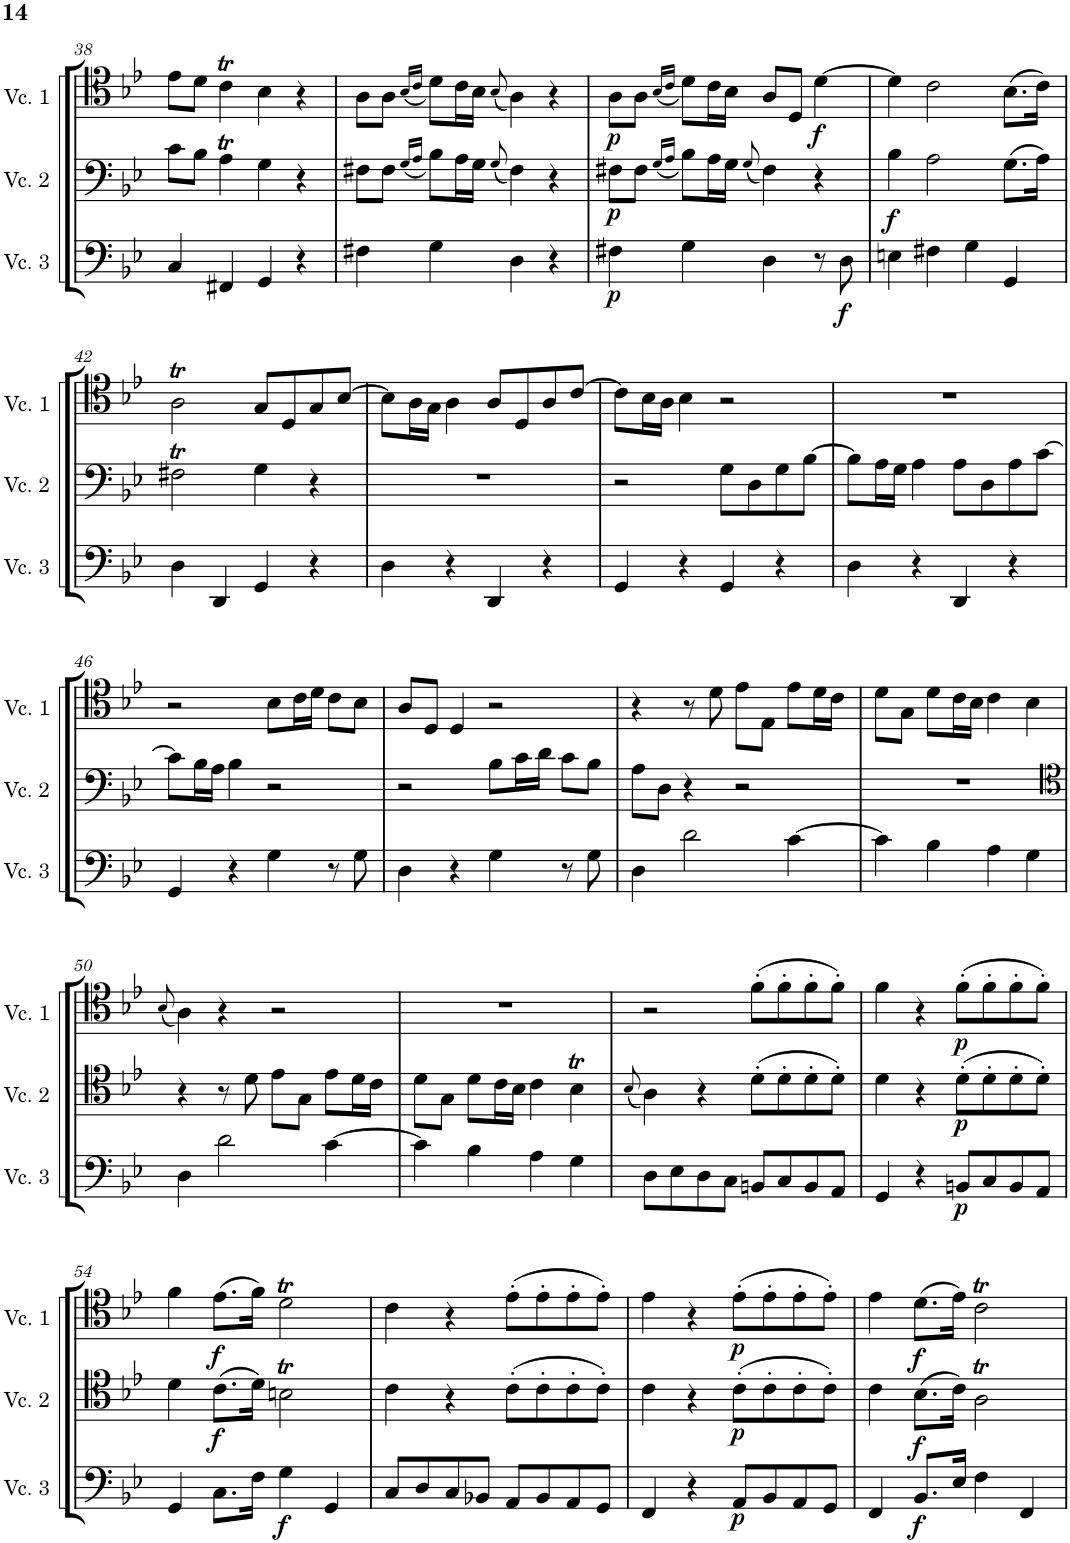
**kern	**dynam	**kern	**dynam	**kern	**dynam
*part3	*part3	*part2	*part2	*part1	*part1
*staff3	*staff3	*staff2	*staff2	*staff1	*staff1
*I"Cello 3	*	*I"Cello 2	*	*I"Cello 1	*
!!LO:PB:g=z
*clefF4	*	*clefF4	*	*clefC4	*
*k[b-e-]	*	*k[b-e-]	*	*k[b-e-]	*
*M4/4	*	*M4/4	*	*M4/4	*
*met(c)	*	*met(c)	*	*met(c)	*
=38	=38	=38	=38	=38	=38
4C/	.	8c\L	.	8e-\L	.
.	.	8B-\J	.	8d\J	.
4FF#X/	.	4At\	.	4cT\	.
4GG/	.	4G\	.	4B-\	.
4r	.	4r	.	4r	.
=39	=39	=39	=39	=39	=39
4F#X\	.	8F#X\L	.	8A\L	.
.	.	8F#\J	.	8A\J	.
.	.	(16qG/LL	.	(16qB-/LL	.
.	.	16qA/JJ	.	16qc/JJ	.
4G\	.	8B-\L)	.	8d\L)	.
.	.	16A\L	.	16c\L	.
.	.	16G\JJ	.	16B-\JJ	.
.	.	(8qG/	.	(8qB-/	.
4D\	.	4F#\)	.	4A\)	.
4r	.	4r	.	4r	.
=40	=40	=40	=40	=40	=40
!	!LO:DY:b	!	!LO:DY:b	!	!LO:DY:b
4F#X\	p	8F#X\L	p	8A\L	p
.	.	8F#\J	.	8A\J	.
.	.	(16qG/LL	.	(16qB-/LL	.
.	.	16qA/JJ	.	16qc/JJ	.
4G\	.	8B-\L)	.	8d\L)	.
.	.	16A\L	.	16c\L	.
.	.	16G\JJ	.	16B-\JJ	.
.	.	(8qG/	.	.	.
4D\	.	4F#\)	.	8A/L	.
.	.	.	.	8D/J	.
!	!	!	!	!	!LO:DY:b
8r	.	4r	.	[4d\	f
!	!LO:DY:b	!	!	!	!
8D\	f	.	.	.	.
=41	=41	=41	=41	=41	=41
!	!	!	!LO:DY:b	!	!
4En\	.	4B-\	f	4d\]	.
4F#X\	.	2A\	.	2c\	.
4G\	.	.	.	.	.
4GG/	.	(8.G\L	.	(8.B-\L	.
.	.	16A\Jk)	.	16c\Jk)	.
!!LO:LB:g=z
=42	=42	=42	=42	=42	=42
4D\	.	2F#Xt\	.	2At\	.
4DD/	.	.	.	.	.
4GG/	.	4G\	.	8G/L	.
.	.	.	.	8D/	.
4r	.	4r	.	8G/	.
.	.	.	.	[8B-/J	.
=43	=43	=43	=43	=43	=43
4D\	.	1r	.	8B-\L]	.
.	.	.	.	16A\L	.
.	.	.	.	16G\JJ	.
4r	.	.	.	4A\	.
4DD/	.	.	.	8A/L	.
.	.	.	.	8D/	.
4r	.	.	.	8A/	.
.	.	.	.	[8c/J	.
=44	=44	=44	=44	=44	=44
4GG/	.	2r	.	8c\L]	.
.	.	.	.	16B-\L	.
.	.	.	.	16A\JJ	.
4r	.	.	.	4B-\	.
4GG/	.	8G\L	.	2r	.
.	.	8D\	.	.	.
4r	.	8G\	.	.	.
.	.	[8B-\J	.	.	.
=45	=45	=45	=45	=45	=45
4D\	.	8B-\L]	.	1r	.
.	.	16A\L	.	.	.
.	.	16G\JJ	.	.	.
4r	.	4A\	.	.	.
4DD/	.	8A\L	.	.	.
.	.	8D\	.	.	.
4r	.	8A\	.	.	.
.	.	[8c\J	.	.	.
!!LO:LB:g=z
=46	=46	=46	=46	=46	=46
4GG/	.	8c\L]	.	2r	.
.	.	16B-\L	.	.	.
.	.	16A\JJ	.	.	.
4r	.	4B-\	.	.	.
4G\	.	2r	.	8B-\L	.
.	.	.	.	16c\L	.
.	.	.	.	16d\JJ	.
8r	.	.	.	8c\L	.
8G\	.	.	.	8B-\J	.
=47	=47	=47	=47	=47	=47
4D\	.	2r	.	8A/L	.
.	.	.	.	8D/J	.
4r	.	.	.	4D/	.
4G\	.	8B-\L	.	2r	.
.	.	16c\L	.	.	.
.	.	16d\JJ	.	.	.
8r	.	8c\L	.	.	.
8G\	.	8B-\J	.	.	.
=48	=48	=48	=48	=48	=48
4D\	.	8A\L	.	4r	.
.	.	8D\J	.	.	.
2d\	.	4r	.	8r	.
.	.	.	.	8d\	.
.	.	2r	.	8e-\L	.
.	.	.	.	8E-\J	.
[4c\	.	.	.	8e-\L	.
.	.	.	.	16d\L	.
.	.	.	.	16c\JJ	.
=49	=49	=49	=49	=49	=49
4c\]	.	1r	.	8d\L	.
.	.	.	.	8G\J	.
4B-\	.	.	.	8d\L	.
.	.	.	.	16c\L	.
.	.	.	.	16B-\JJ	.
4A\	.	.	.	4c\	.
4G\	.	.	.	4B-\	.
!!LO:LB:g=z
=50	=50	=50	=50	=50	=50
*	*	*clefC4	*	*	*
.	.	.	.	(8qB-/	.
4D\	.	4r	.	4A\)	.
2d\	.	8r	.	4r	.
.	.	8d\	.	.	.
.	.	8e-\L	.	2r	.
.	.	8G\J	.	.	.
[4c\	.	8e-\L	.	.	.
.	.	16d\L	.	.	.
.	.	16c\JJ	.	.	.
=51	=51	=51	=51	=51	=51
4c\]	.	8d\L	.	1r	.
.	.	8G\J	.	.	.
4B-\	.	8d\L	.	.	.
.	.	16c\L	.	.	.
.	.	16B-\JJ	.	.	.
4A\	.	4c\	.	.	.
4G\	.	4B-T\	.	.	.
=52	=52	=52	=52	=52	=52
.	.	(8qB-/	.	.	.
8D\L	.	4A\)	.	2r	.
8E-\	.	.	.	.	.
8D\	.	4r	.	.	.
8C\J	.	.	.	.	.
8BBn/L	.	(8d'\L	.	(8f'\L	.
8C/	.	8d'\	.	8f'\	.
8BB/	.	8d'\	.	8f'\	.
8AA/J	.	8d'\J)	.	8f'\J)	.
=53	=53	=53	=53	=53	=53
4GG/	.	4d\	.	4f\	.
4r	.	4r	.	4r	.
!	!LO:DY:b	!	!LO:DY:b	!	!LO:DY:b
8BBn/L	p	(8d'\L	p	(8f'\L	p
8C/	.	8d'\	.	8f'\	.
8BB/	.	8d'\	.	8f'\	.
8AA/J	.	8d'\J)	.	8f'\J)	.
!!LO:LB:g=z
=54	=54	=54	=54	=54	=54
4GG/	.	4d\	.	4f\	.
!	!	!	!LO:DY:b	!	!LO:DY:b
8.C\L	.	(8.c\L	f	(8.e-\L	f
16F\Jk	.	16d\Jk)	.	16f\Jk)	.
!	!LO:DY:b	!	!	!	!
4G\	f	2Bnt\	.	2dt\	.
4GG/	.	.	.	.	.
=55	=55	=55	=55	=55	=55
8C/L	.	4c\	.	4c\	.
8D/	.	.	.	.	.
8C/	.	4r	.	4r	.
8BB-X/J	.	.	.	.	.
8AA/L	.	(8c'\L	.	(8e-'\L	.
8BB-/	.	8c'\	.	8e-'\	.
8AA/	.	8c'\	.	8e-'\	.
8GG/J	.	8c'\J)	.	8e-'\J)	.
=56	=56	=56	=56	=56	=56
4FF/	.	4c\	.	4e-\	.
4r	.	4r	.	4r	.
!	!LO:DY:b	!	!LO:DY:b	!	!LO:DY:b
8AA/L	p	(8c'\L	p	(8e-'\L	p
8BB-/	.	8c'\	.	8e-'\	.
8AA/	.	8c'\	.	8e-'\	.
8GG/J	.	8c'\J)	.	8e-'\J)	.
=57	=57	=57	=57	=57	=57
4FF/	.	4c\	.	4e-\	.
!	!LO:DY:b	!	!LO:DY:b	!	!LO:DY:b
8.BB-/L	f	(8.B-\L	f	(8.d\L	f
16E-/Jk	.	16c\Jk)	.	16e-\Jk)	.
4F\	.	2At\	.	2cT\	.
4FF/	.	.	.	.	.
=	=	=	=	=	=
*-	*-	*-	*-	*-	*-
